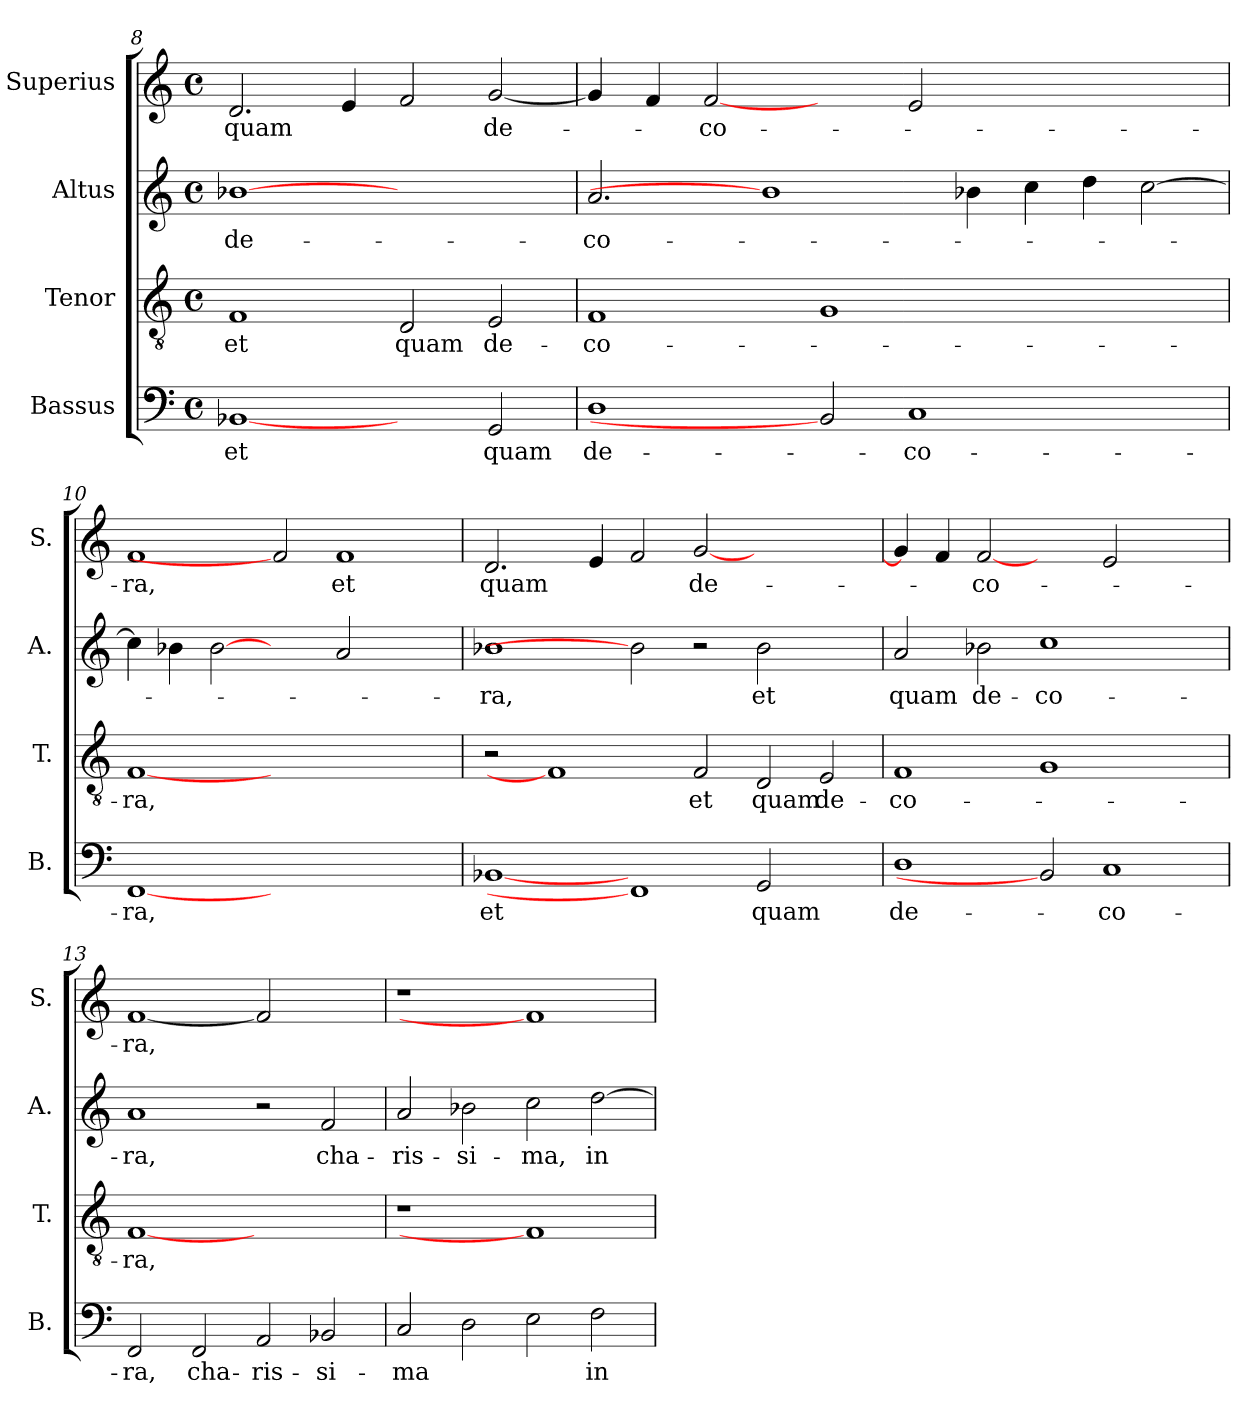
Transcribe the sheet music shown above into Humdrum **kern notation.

**kern	**text	**kern	**text	**kern	**text	**kern	**text
*part4	*part4	*part3	*part3	*part2	*part2	*part1	*part1
*staff4	*staff4	*staff3	*staff3	*staff2	*staff2	*staff1	*staff1
*I"Bassus	*	*I"Tenor	*	*I"Altus	*	*I"Superius	*
*I'B.	*	*I'T.	*	*I'A.	*	*I'S.	*
*clefF4	*	*clefGv2	*	*clefG2	*	*clefG2	*
*	*	*ITrd7c12	*	*	*	*	*
*k[]	*	*k[]	*	*k[]	*	*k[]	*
*C:	*	*C:	*	*C:	*	*C:	*
*M4/4	*	*M4/4	*	*M4/4	*	*M4/4	*
*met(c)	*	*met(c)	*	*met(c)	*	*met(c)	*
=8	=8	=8	=8	=8	=8	=8	=8
!	!LO:LY:b:color=#000000	!	!	!	!	!	!
!	!	!	!LO:LY:b:color=#000000	!	!	!	!
!	!	!	!	!	!LO:LY:b:color=#000000	!	!
!	!	!	!	!	!	!	!LO:LY:b:color=#000000
[1BB-Xi	et	1FFi	et	[1b-Xi	de-	2.di/	quam
.	.	.	.	.	.	4ei/	.
!	!	!	!LO:LY:b:color=#000000	!	!	!	!
2ryy	.	2DDi/	quam	1ryy	.	2fi/	.
!	!LO:LY:b:color=#000000	!	!	!	!	!	!
!	!	!	!LO:LY:b:color=#000000	!	!	!	!
!	!	!	!	!	!	!	!LO:LY:b:color=#000000
2GGi/	quam	2EEi/	de-	.	.	[<2gi/	de-
=9	=9	=9	=9	=9	=9	=9	=9
!	!LO:LY:b:color=#000000	!	!	!	!	!	!
!	!	!	!LO:LY:b:color=#000000	!	!	!	!
!	!	!	!	!	!LO:LY:b:color=#000000	!	!
1Di	de-	1FFi	-co-	2.ai/	-co-	4gi/]	.
.	.	.	.	.	.	4fi/	.
!	!	!	!	!	!	!	!LO:LY:b:color=#000000
.	.	.	.	.	.	[2fi	-co-
.	.	.	.	1b-i]	.	.	.
2BB-i]	.	1GGi	.	.	.	2ryy	.
!	!LO:LY:b:color=#000000	!	!	!	!	!	!
1Ci	-co-	.	.	.	.	2ei/	.
.	.	.	.	4b-Xi\	.	.	.
.	.	1ryy	.	4cci\	.	1ryy	.
.	.	.	.	4ddi\	.	.	.
2ryy	.	.	.	[>2cci\	.	.	.
!!LO:PB:g=z
=10	=10	=10	=10	=10	=10	=10	=10
!	!LO:LY:b:color=#000000	!	!	!	!	!	!
!	!	!	!LO:LY:b:color=#000000	!	!	!	!
!	!	!	!	!	!	!	!LO:LY:b:color=#000000
[1FFi	-ra,	[1FFi	-ra,	4cci\]	.	1fi	-ra,
.	.	.	.	4b-Xi\	.	.	.
.	.	.	.	[2b-i	.	.	.
1.ryy	.	1.ryy	.	2ryy	.	2fi]	.
!	!	!	!	!	!	!	!LO:LY:b:color=#000000
.	.	.	.	2ai/	.	1fi	et
.	.	.	.	2ryy	.	.	.
=11	=11	=11	=11	=11	=11	=11	=11
!	!LO:LY:b:color=#000000	!	!	!	!	!	!
!	!	!	!	!	!LO:LY:b:color=#000000	!	!
!	!	!	!	!	!	!	!LO:LY:b:color=#000000
[1BB-Xi	et	2r	.	1b-Xi	-ra,	2.di/	quam
.	.	1FFi]	.	.	.	.	.
.	.	.	.	.	.	4ei/	.
1FFi]	.	.	.	2b-i]	.	2fi/	.
!	!	!	!LO:LY:b:color=#000000	!	!	!	!
!	!	!	!	!	!	!	!LO:LY:b:color=#000000
.	.	2FFi/	et	2r	.	[<2gi/	de-
!	!LO:LY:b:color=#000000	!	!	!	!	!	!
!	!	!	!LO:LY:b:color=#000000	!	!	!	!
!	!	!	!	!	!LO:LY:b:color=#000000	!	!
2GGi/	quam	2DDi/	quam	2b-i\	et	1ryy	.
!	!	!	!LO:LY:b:color=#000000	!	!	!	!
2ryy	.	2EEi/	de-	2ryy	.	.	.
=12	=12	=12	=12	=12	=12	=12	=12
!	!LO:LY:b:color=#000000	!	!	!	!	!	!
!	!	!	!LO:LY:b:color=#000000	!	!	!	!
!	!	!	!	!	!LO:LY:b:color=#000000	!	!
1Di	de-	1FFi	-co-	2ai/	quam	4gi/]	.
.	.	.	.	.	.	4fi/	.
!	!	!	!	!	!LO:LY:b:color=#000000	!	!
!	!	!	!	!	!	!	!LO:LY:b:color=#000000
.	.	.	.	2b-Xi\	de-	[2fi	-co-
!	!	!	!	!	!LO:LY:b:color=#000000	!	!
2BB-i]	.	1GGi	.	1cci	-co-	2ryy	.
!	!LO:LY:b:color=#000000	!	!	!	!	!	!
1Ci	-co-	.	.	.	.	2ei/	.
.	.	2ryy	.	2ryy	.	2ryy	.
=13	=13	=13	=13	=13	=13	=13	=13
!	!LO:LY:b:color=#000000	!	!	!	!	!	!
!	!	!	!LO:LY:b:color=#000000	!	!	!	!
!	!	!	!	!	!LO:LY:b:color=#000000	!	!
!	!	!	!	!	!	!	!LO:LY:b:color=#000000
2FFi/	-ra,	[1FFi	-ra,	1ai	-ra,	[1fi	-ra,
!	!LO:LY:b:color=#000000	!	!	!	!	!	!
2FFi/	cha-	.	.	.	.	.	.
!	!LO:LY:b:color=#000000	!	!	!	!	!	!
2AAi/	-ris-	1ryy	.	2r	.	2fi]	.
!	!LO:LY:b:color=#000000	!	!	!	!	!	!
!	!	!	!	!	!LO:LY:b:color=#000000	!	!
2BB-Xi/	-si-	.	.	2fi/	cha-	2ryy	.
=14	=14	=14	=14	=14	=14	=14	=14
!	!LO:LY:b:color=#000000	!LO:N:vis=1	!	!	!	!	!
!	!	!	!	!	!LO:LY:b:color=#000000	!LO:N:vis=1	!
2Ci/	-ma	1r	.	2ai/	-ris-	1r	.
!	!	!	!	!	!LO:LY:b:color=#000000	!	!
2Di\	.	.	.	2b-Xi\	-si-	.	.
!	!	!	!	!	!LO:LY:b:color=#000000	!	!
2Ei\	.	1FFi]	.	2cci\	-ma,	1fi]	.
!	!LO:LY:b:color=#000000	!	!	!	!	!	!
!	!	!	!	!	!LO:LY:b:color=#000000	!	!
2Fi\	in	.	.	[>2ddi\	in	.	.
=	=	=	=	=	=	=	=
*-	*-	*-	*-	*-	*-	*-	*-
